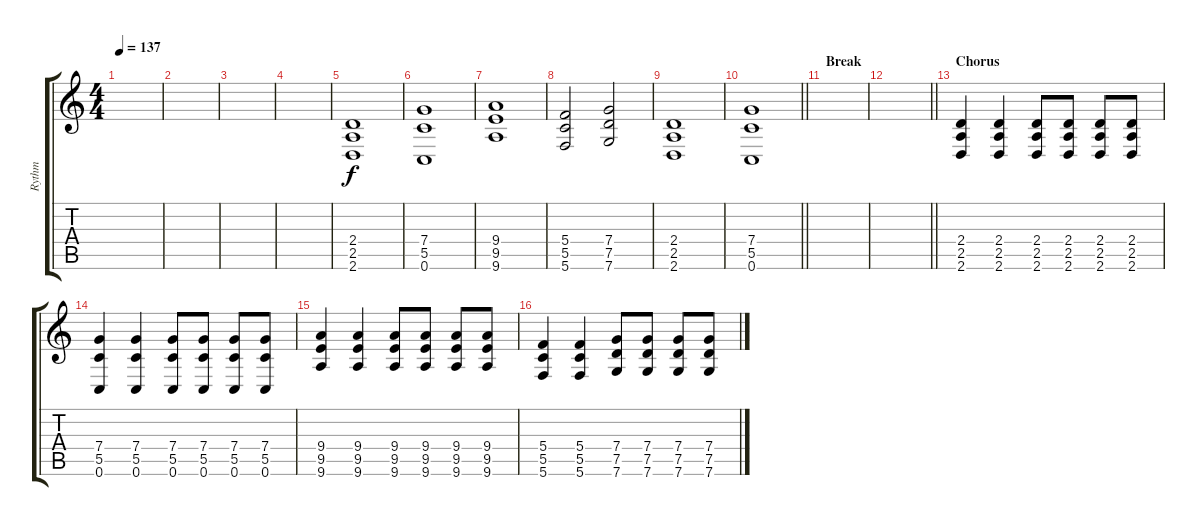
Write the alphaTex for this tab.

\track ("Rythm" "Rythm") {instrument distortionguitar}
\staff {score tabs}
\tuning (D4 A3 F3 C3 G2 C2) {hide}
\ts (4 4)
\tempo 137
\clef g2
\ks c
|
|
|
|
(2.4 2.5 2.6).1{volume 13} |
(7.4 5.5 0.6).1 |
(9.4 9.5 9.6).1 |
(5.4 5.5 5.6).2 (7.4 7.5 7.6).2 |
(2.4 2.5 2.6).1{volume 13} |
\barLineRight lightlight
(7.4 5.5 0.6).1 |
\section ("" "Break")
|
\barLineRight lightlight
|
\section ("" "Chorus")
(2.4 2.5 2.6).4{dy f} (2.4 2.5 2.6).4 (2.4 2.5 2.6).8 (2.4 2.5 2.6).8 (2.4 2.5 2.6).8 (2.4 2.5 2.6).8 |
(7.4 5.5 0.6).4 (7.4 5.5 0.6).4 (7.4 5.5 0.6).8 (7.4 5.5 0.6).8 (7.4 5.5 0.6).8 (7.4 5.5 0.6).8 |
(9.4 9.5 9.6).4 (9.4 9.5 9.6).4 (9.4 9.5 9.6).8 (9.4 9.5 9.6).8 (9.4 9.5 9.6).8 (9.4 9.5 9.6).8 |
(5.4 5.5 5.6).4 (5.4 5.5 5.6).4 (7.4 7.5 7.6).8 (7.4 7.5 7.6).8 (7.4 7.5 7.6).8 (7.4 7.5 7.6).8
